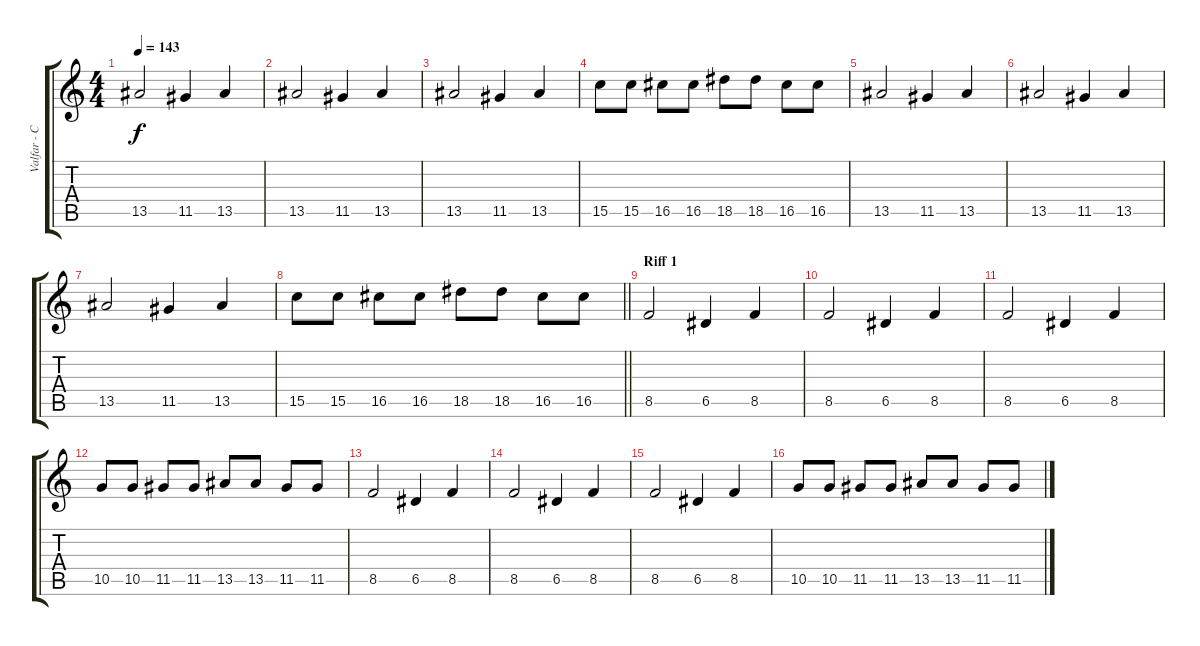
\track ("Valfar - Choirs" "Valfar - C") {instrument distortionguitar}
\staff {score tabs}
\tuning (E4 B3 G3 D3 A2 E2) {hide}
\ts (4 4)
\tempo 143
\clef g2
\ks c
13.5.2{dy f} 11.5.4 13.5.4 |
13.5.2 11.5.4 13.5.4 |
13.5.2 11.5.4 13.5.4 |
15.5.8 15.5.8 16.5.8 16.5.8 18.5.8 18.5.8 16.5.8 16.5.8 |
13.5.2 11.5.4 13.5.4 |
13.5.2 11.5.4 13.5.4 |
13.5.2 11.5.4 13.5.4 |
\barLineRight lightlight
15.5.8 15.5.8 16.5.8 16.5.8 18.5.8 18.5.8 16.5.8 16.5.8 |
\section ("" "Riff 1")
8.5.2 6.5.4 8.5.4 |
8.5.2 6.5.4 8.5.4 |
8.5.2 6.5.4 8.5.4 |
10.5.8 10.5.8 11.5.8 11.5.8 13.5.8 13.5.8 11.5.8 11.5.8 |
8.5.2 6.5.4 8.5.4 |
8.5.2 6.5.4 8.5.4 |
8.5.2 6.5.4 8.5.4 |
10.5.8 10.5.8 11.5.8 11.5.8 13.5.8 13.5.8 11.5.8 11.5.8
